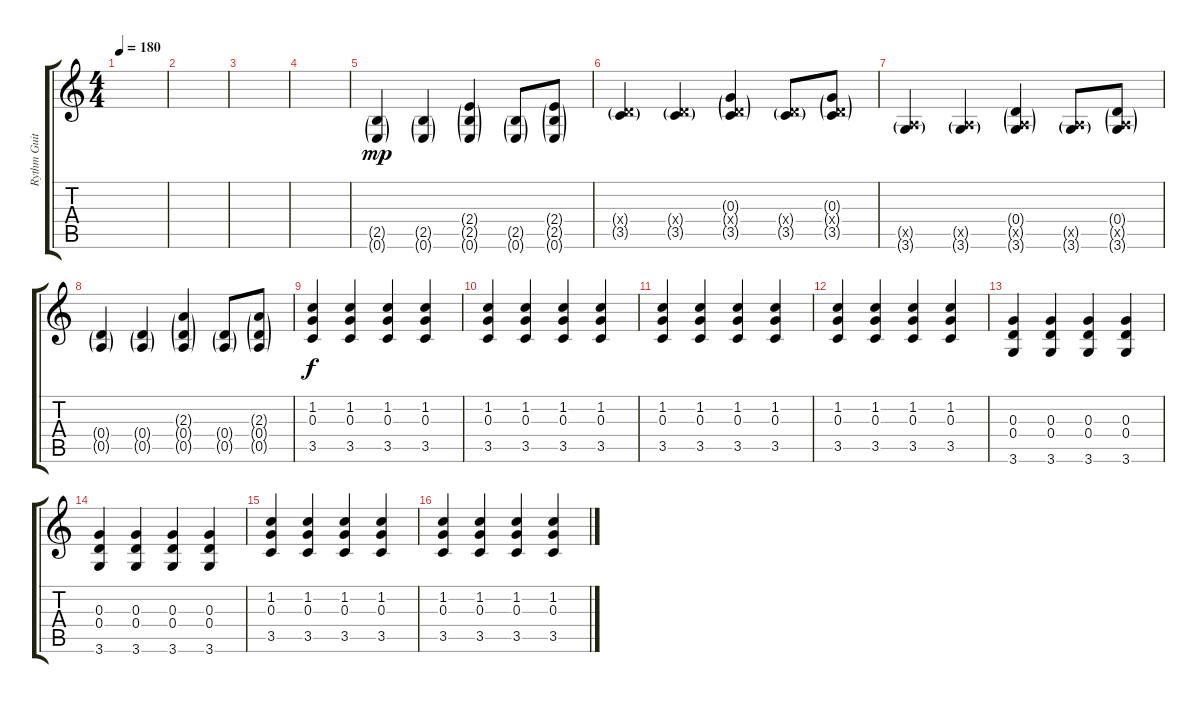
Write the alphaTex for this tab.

\track ("Rythm Guitar" "Rythm Guit") {instrument overdrivenguitar}
\staff {score tabs}
\tuning (E4 B3 G3 D3 A2 E2) {hide}
\ts (4 4)
\tempo 180
\clef g2
\ks c
|
|
|
|
(2.5{g} 0.6{g}).4{dy mp} (2.5{g} 0.6{g}).4 (2.4{g} 2.5{g} 0.6{g}).4 (2.5{g} 0.6{g}).8 (2.4{g} 2.5{g} 0.6{g}).8 |
(0.4{g x} 3.5{g}).4 (0.4{g x} 3.5{g}).4 (0.3{g} 0.4{g x} 3.5{g}).4 (0.4{g x} 3.5{g}).8 (0.3{g} 0.4{g x} 3.5{g}).8 |
(0.5{g x} 3.6{g}).4 (0.5{g x} 3.6{g}).4 (0.4{g} 0.5{g x} 3.6{g}).4 (0.5{g x} 3.6{g}).8 (0.4{g} 0.5{g x} 3.6{g}).8 |
(0.4{g} 0.5{g}).4 (0.4{g} 0.5{g}).4 (2.3{g} 0.4{g} 0.5{g}).4 (0.4{g} 0.5{g}).8 (2.3{g} 0.4{g} 0.5{g}).8 |
(1.2 0.3 3.5).4{dy f} (1.2 0.3 3.5).4 (1.2 0.3 3.5).4 (1.2 0.3 3.5).4 |
(1.2 0.3 3.5).4 (1.2 0.3 3.5).4 (1.2 0.3 3.5).4 (1.2 0.3 3.5).4 |
(1.2 0.3 3.5).4 (1.2 0.3 3.5).4 (1.2 0.3 3.5).4 (1.2 0.3 3.5).4 |
(1.2 0.3 3.5).4 (1.2 0.3 3.5).4 (1.2 0.3 3.5).4 (1.2 0.3 3.5).4 |
(0.3 0.4 3.6).4 (0.3 0.4 3.6).4 (0.3 0.4 3.6).4 (0.3 0.4 3.6).4 |
(0.3 0.4 3.6).4 (0.3 0.4 3.6).4 (0.3 0.4 3.6).4 (0.3 0.4 3.6).4 |
(1.2 0.3 3.5).4 (1.2 0.3 3.5).4 (1.2 0.3 3.5).4 (1.2 0.3 3.5).4 |
(1.2 0.3 3.5).4 (1.2 0.3 3.5).4 (1.2 0.3 3.5).4 (1.2 0.3 3.5).4
